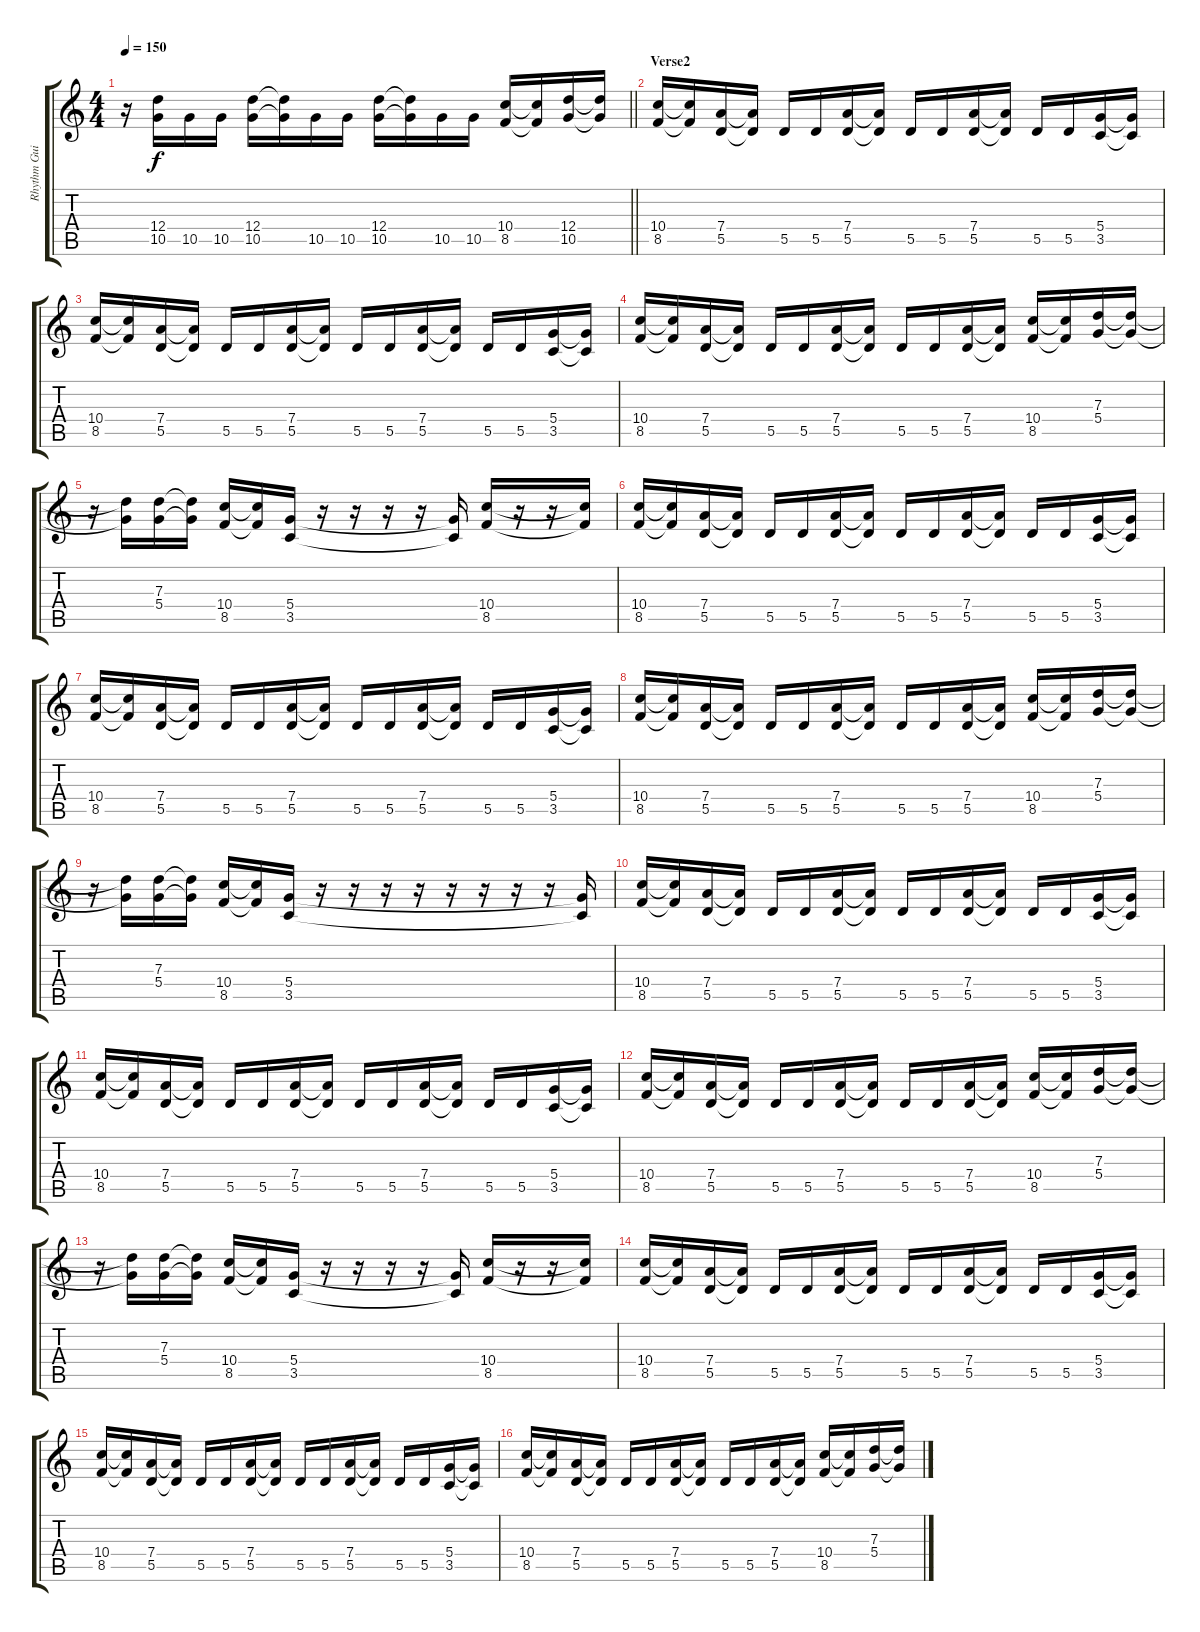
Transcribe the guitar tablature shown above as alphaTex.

\track ("Rhythm Guitar" "Rhythm Gui") {instrument distortionguitar}
\staff {score tabs}
\tuning (E4 B3 G3 D3 A2 E2) {hide}
\ts (4 4)
\tempo 150
\clef g2
\barLineRight lightlight
\ks c
r.16{dy f} (12.4{t} 10.5{t}).16 10.5.16 10.5.16 (12.4 10.5).16 (12.4{t} 10.5{t}).16 10.5.16 10.5.16 (12.4 10.5).16 (12.4{t} 10.5{t}).16 10.5.16 10.5.16 (10.4 8.5).16 (10.4{t} 8.5{t}).16 (12.4 10.5).16 (12.4{t} 10.5{t}).16 |
\section ("" "Verse2")
(10.4 8.5).16 (10.4{t} 8.5{t}).16 (7.4 5.5).16 (7.4{t} 5.5{t}).16 5.5.16 5.5.16 (7.4 5.5).16 (7.4{t} 5.5{t}).16 5.5.16 5.5.16 (7.4 5.5).16 (7.4{t} 5.5{t}).16 5.5.16 5.5.16 (5.4 3.5).16 (5.4{t} 3.5{t}).16 |
(10.4 8.5).16 (10.4{t} 8.5{t}).16 (7.4 5.5).16 (7.4{t} 5.5{t}).16 5.5.16 5.5.16 (7.4 5.5).16 (7.4{t} 5.5{t}).16 5.5.16 5.5.16 (7.4 5.5).16 (7.4{t} 5.5{t}).16 5.5.16 5.5.16 (5.4 3.5).16 (5.4{t} 3.5{t}).16 |
(10.4 8.5).16 (10.4{t} 8.5{t}).16 (7.4 5.5).16 (7.4{t} 5.5{t}).16 5.5.16 5.5.16 (7.4 5.5).16 (7.4{t} 5.5{t}).16 5.5.16 5.5.16 (7.4 5.5).16 (7.4{t} 5.5{t}).16 (10.4 8.5).16 (10.4{t} 8.5{t}).16 (7.3 5.4).16 (7.3{t} 5.4{t}).16 |
r.16 (7.3{t} 5.4{t}).16 (7.3 5.4).16 (7.3{t} 5.4{t}).16 (10.4 8.5).16 (10.4{t} 8.5{t}).16 (5.4 3.5).16 r.16 r.16 r.16 r.16 (5.4{t} 3.5{t}).16 (10.4 8.5).16 r.16 r.16 (10.4{t} 8.5{t}).16 |
(10.4 8.5).16 (10.4{t} 8.5{t}).16 (7.4 5.5).16 (7.4{t} 5.5{t}).16 5.5.16 5.5.16 (7.4 5.5).16 (7.4{t} 5.5{t}).16 5.5.16 5.5.16 (7.4 5.5).16 (7.4{t} 5.5{t}).16 5.5.16 5.5.16 (5.4 3.5).16 (5.4{t} 3.5{t}).16 |
(10.4 8.5).16 (10.4{t} 8.5{t}).16 (7.4 5.5).16 (7.4{t} 5.5{t}).16 5.5.16 5.5.16 (7.4 5.5).16 (7.4{t} 5.5{t}).16 5.5.16 5.5.16 (7.4 5.5).16 (7.4{t} 5.5{t}).16 5.5.16 5.5.16 (5.4 3.5).16 (5.4{t} 3.5{t}).16 |
(10.4 8.5).16 (10.4{t} 8.5{t}).16 (7.4 5.5).16 (7.4{t} 5.5{t}).16 5.5.16 5.5.16 (7.4 5.5).16 (7.4{t} 5.5{t}).16 5.5.16 5.5.16 (7.4 5.5).16 (7.4{t} 5.5{t}).16 (10.4 8.5).16 (10.4{t} 8.5{t}).16 (7.3 5.4).16 (7.3{t} 5.4{t}).16 |
r.16 (7.3{t} 5.4{t}).16 (7.3 5.4).16 (7.3{t} 5.4{t}).16 (10.4 8.5).16 (10.4{t} 8.5{t}).16 (5.4 3.5).16 r.16 r.16 r.16 r.16 r.16 r.16 r.16 r.16 (5.4{t} 3.5{t}).16 |
(10.4 8.5).16 (10.4{t} 8.5{t}).16 (7.4 5.5).16 (7.4{t} 5.5{t}).16 5.5.16 5.5.16 (7.4 5.5).16 (7.4{t} 5.5{t}).16 5.5.16 5.5.16 (7.4 5.5).16 (7.4{t} 5.5{t}).16 5.5.16 5.5.16 (5.4 3.5).16 (5.4{t} 3.5{t}).16 |
(10.4 8.5).16 (10.4{t} 8.5{t}).16 (7.4 5.5).16 (7.4{t} 5.5{t}).16 5.5.16 5.5.16 (7.4 5.5).16 (7.4{t} 5.5{t}).16 5.5.16 5.5.16 (7.4 5.5).16 (7.4{t} 5.5{t}).16 5.5.16 5.5.16 (5.4 3.5).16 (5.4{t} 3.5{t}).16 |
(10.4 8.5).16 (10.4{t} 8.5{t}).16 (7.4 5.5).16 (7.4{t} 5.5{t}).16 5.5.16 5.5.16 (7.4 5.5).16 (7.4{t} 5.5{t}).16 5.5.16 5.5.16 (7.4 5.5).16 (7.4{t} 5.5{t}).16 (10.4 8.5).16 (10.4{t} 8.5{t}).16 (7.3 5.4).16 (7.3{t} 5.4{t}).16 |
r.16 (7.3{t} 5.4{t}).16 (7.3 5.4).16 (7.3{t} 5.4{t}).16 (10.4 8.5).16 (10.4{t} 8.5{t}).16 (5.4 3.5).16 r.16 r.16 r.16 r.16 (5.4{t} 3.5{t}).16 (10.4 8.5).16 r.16 r.16 (10.4{t} 8.5{t}).16 |
(10.4 8.5).16 (10.4{t} 8.5{t}).16 (7.4 5.5).16 (7.4{t} 5.5{t}).16 5.5.16 5.5.16 (7.4 5.5).16 (7.4{t} 5.5{t}).16 5.5.16 5.5.16 (7.4 5.5).16 (7.4{t} 5.5{t}).16 5.5.16 5.5.16 (5.4 3.5).16 (5.4{t} 3.5{t}).16 |
(10.4 8.5).16 (10.4{t} 8.5{t}).16 (7.4 5.5).16 (7.4{t} 5.5{t}).16 5.5.16 5.5.16 (7.4 5.5).16 (7.4{t} 5.5{t}).16 5.5.16 5.5.16 (7.4 5.5).16 (7.4{t} 5.5{t}).16 5.5.16 5.5.16 (5.4 3.5).16 (5.4{t} 3.5{t}).16 |
(10.4 8.5).16 (10.4{t} 8.5{t}).16 (7.4 5.5).16 (7.4{t} 5.5{t}).16 5.5.16 5.5.16 (7.4 5.5).16 (7.4{t} 5.5{t}).16 5.5.16 5.5.16 (7.4 5.5).16 (7.4{t} 5.5{t}).16 (10.4 8.5).16 (10.4{t} 8.5{t}).16 (7.3 5.4).16 (7.3{t} 5.4{t}).16
